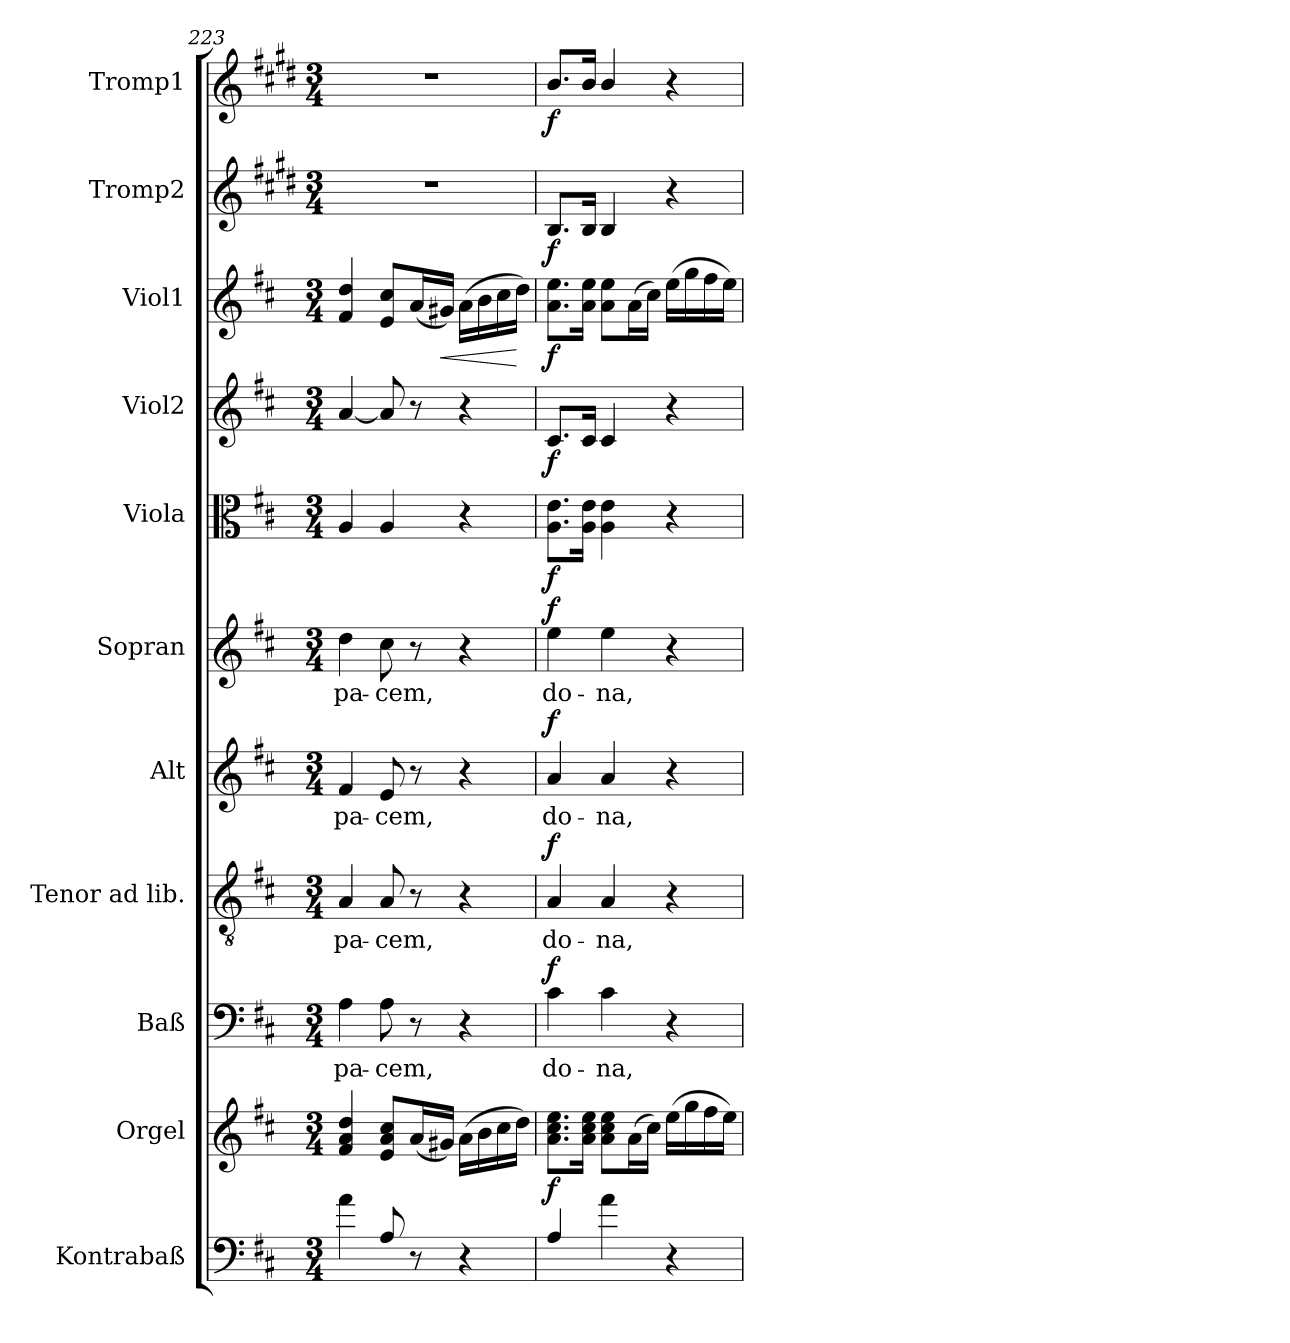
**kern	**dynam	**kern	**kern	**text	**dynam	**kern	**text	**dynam	**kern	**text	**dynam	**kern	**text	**dynam	**kern	**dynam	**kern	**dynam	**kern	**dynam	**kern	**dynam	**kern	**dynam
*part11	*part11	*part10	*part9	*part9	*part9	*part8	*part8	*part8	*part7	*part7	*part7	*part6	*part6	*part6	*part5	*part5	*part4	*part4	*part3	*part3	*part2	*part2	*part1	*part1
*staff11	*staff11	*staff10	*staff9	*staff9	*staff9	*staff8	*staff8	*staff8	*staff7	*staff7	*staff7	*staff6	*staff6	*staff6	*staff5	*staff5	*staff4	*staff4	*staff3	*staff3	*staff2	*staff2	*staff1	*staff1
*I"Kontrabaß	*	*I"Orgel	*I"Baß	*	*	*I"Tenor ad lib.	*	*	*I"Alt	*	*	*I"Sopran	*	*	*I"Viola	*	*I"Viol2	*	*I"Viol1	*	*I"Tromp2	*	*I"Tromp1	*
*	*	*	*	*	*	*	*	*	*	*	*	*	*	*	*I'Vla	*	*	*	*	*	*	*	*	*
*clefF4	*	*clefG2	*clefF4	*	*	*clefGv2	*	*	*clefG2	*	*	*clefG2	*	*	*clefC3	*	*clefG2	*	*clefG2	*	*clefG2	*	*clefG2	*
*ITrd7c12	*	*	*	*	*	*	*	*	*	*	*	*	*	*	*	*	*	*	*	*	*ITrd1c2	*	*ITrd1c2	*
*k[f#c#]	*	*k[f#c#]	*k[f#c#]	*	*	*k[f#c#]	*	*	*k[f#c#]	*	*	*k[f#c#]	*	*	*k[f#c#]	*	*k[f#c#]	*	*k[f#c#]	*	*k[f#c#]	*	*k[f#c#]	*
*D:	*	*D:	*D:	*	*	*D:	*	*	*D:	*	*	*D:	*	*	*D:	*	*D:	*	*D:	*	*D:	*	*D:	*
*M3/4	*	*M3/4	*M3/4	*	*	*M3/4	*	*	*M3/4	*	*	*M3/4	*	*	*M3/4	*	*M3/4	*	*M3/4	*	*M3/4	*	*M3/4	*
=223	=223	=223	=223	=223	=223	=223	=223	=223	=223	=223	=223	=223	=223	=223	=223	=223	=223	=223	=223	=223	=223	=223	=223	=223
!	!	!	!	!LO:LY:b	!	!	!LO:LY:b	!	!	!LO:LY:b	!	!	!LO:LY:b	!	!	!	!	!	!	!	!	!	!	!
4A\	.	4f#/ 4a/ 4dd/	4A\	pa-	.	4A/	pa-	.	4f#/	pa-	.	4dd\	pa-	.	4A/	.	[4a/	.	4f#/ 4dd/	.	2.r	.	2.r	.
!	!	!	!	!LO:LY:b	!	!	!LO:LY:b	!	!	!LO:LY:b	!	!	!LO:LY:b	!	!	!	!	!	!	!	!	!	!	!
8AA/	.	8e/ 8a/ 8cc#/L	8A\	-cem,	.	8A/	-cem,	.	8e/	-cem,	.	8cc#\	-cem,	.	4A/	.	8a/]	.	8e/ 8cc#/L	.	.	.	.	.
8r	.	(<16a/L	8r	.	.	8r	.	.	8r	.	.	8r	.	.	.	.	8r	.	(<16a/L	.	.	.	.	.
!	!	!	!	!	!	!	!	!	!	!	!	!	!	!	!	!	!	!	!	!LO:HP:b	!	!	!	!
.	.	16g#X/JJ)	.	.	.	.	.	.	.	.	.	.	.	.	.	.	.	.	16g#X/JJ)	<	.	.	.	.
4r	.	(>16a\LL	4r	.	.	4r	.	.	4r	.	.	4r	.	.	4r	.	4r	.	(>16a\LL	.	.	.	.	.
.	.	16b\	.	.	.	.	.	.	.	.	.	.	.	.	.	.	.	.	16b\	.	.	.	.	.
.	.	16cc#\	.	.	.	.	.	.	.	.	.	.	.	.	.	.	.	.	16cc#\	.	.	.	.	.
.	.	16dd\JJ)	.	.	.	.	.	.	.	.	.	.	.	.	.	.	.	.	16dd\JJ)	[	.	.	.	.
!!LO:PB:g=z
=224	=224	=224	=224	=224	=224	=224	=224	=224	=224	=224	=224	=224	=224	=224	=224	=224	=224	=224	=224	=224	=224	=224	=224	=224
!	!LO:DY:a	!	!	!LO:LY:b	!LO:DY:a	!	!LO:LY:b	!LO:DY:a	!	!LO:LY:b	!LO:DY:a	!	!LO:LY:b	!LO:DY:a	!	!LO:DY:b	!	!LO:DY:b	!	!LO:DY:b	!	!LO:DY:b	!	!LO:DY:b
4AA/	f	8.a\ 8.cc#\ 8.ee\L	4c#\	do-	f	4A/	do-	f	4a/	do-	f	4ee\	do-	f	8.A\ 8.e\L	f	8.c#/L	f	8.a\ 8.ee\L	f	8.A/L	f	8.a/L	f
.	.	16a\ 16cc#\ 16ee\Jk	.	.	.	.	.	.	.	.	.	.	.	.	16A\ 16e\Jk	.	16c#/Jk	.	16a\ 16ee\Jk	.	16A/Jk	.	16a/Jk	.
!	!	!	!	!LO:LY:b	!	!	!LO:LY:b	!	!	!LO:LY:b	!	!	!LO:LY:b	!	!	!	!	!	!	!	!	!	!	!
4A\	.	8a\ 8cc#\ 8ee\L	4c#\	-na,	.	4A/	-na,	.	4a/	-na,	.	4ee\	-na,	.	4A\ 4e\	.	4c#/	.	8a\ 8ee\L	.	4A/	.	4a/	.
.	.	(>16a\L	.	.	.	.	.	.	.	.	.	.	.	.	.	.	.	.	(>16a\L	.	.	.	.	.
.	.	16cc#\JJ)	.	.	.	.	.	.	.	.	.	.	.	.	.	.	.	.	16cc#\JJ)	.	.	.	.	.
4r	.	(>16ee\LL	4r	.	.	4r	.	.	4r	.	.	4r	.	.	4r	.	4r	.	(>16ee\LL	.	4r	.	4r	.
.	.	16gg\	.	.	.	.	.	.	.	.	.	.	.	.	.	.	.	.	16gg\	.	.	.	.	.
.	.	16ff#\	.	.	.	.	.	.	.	.	.	.	.	.	.	.	.	.	16ff#\	.	.	.	.	.
.	.	16ee\JJ)	.	.	.	.	.	.	.	.	.	.	.	.	.	.	.	.	16ee\JJ)	.	.	.	.	.
=	=	=	=	=	=	=	=	=	=	=	=	=	=	=	=	=	=	=	=	=	=	=	=	=
*-	*-	*-	*-	*-	*-	*-	*-	*-	*-	*-	*-	*-	*-	*-	*-	*-	*-	*-	*-	*-	*-	*-	*-	*-
